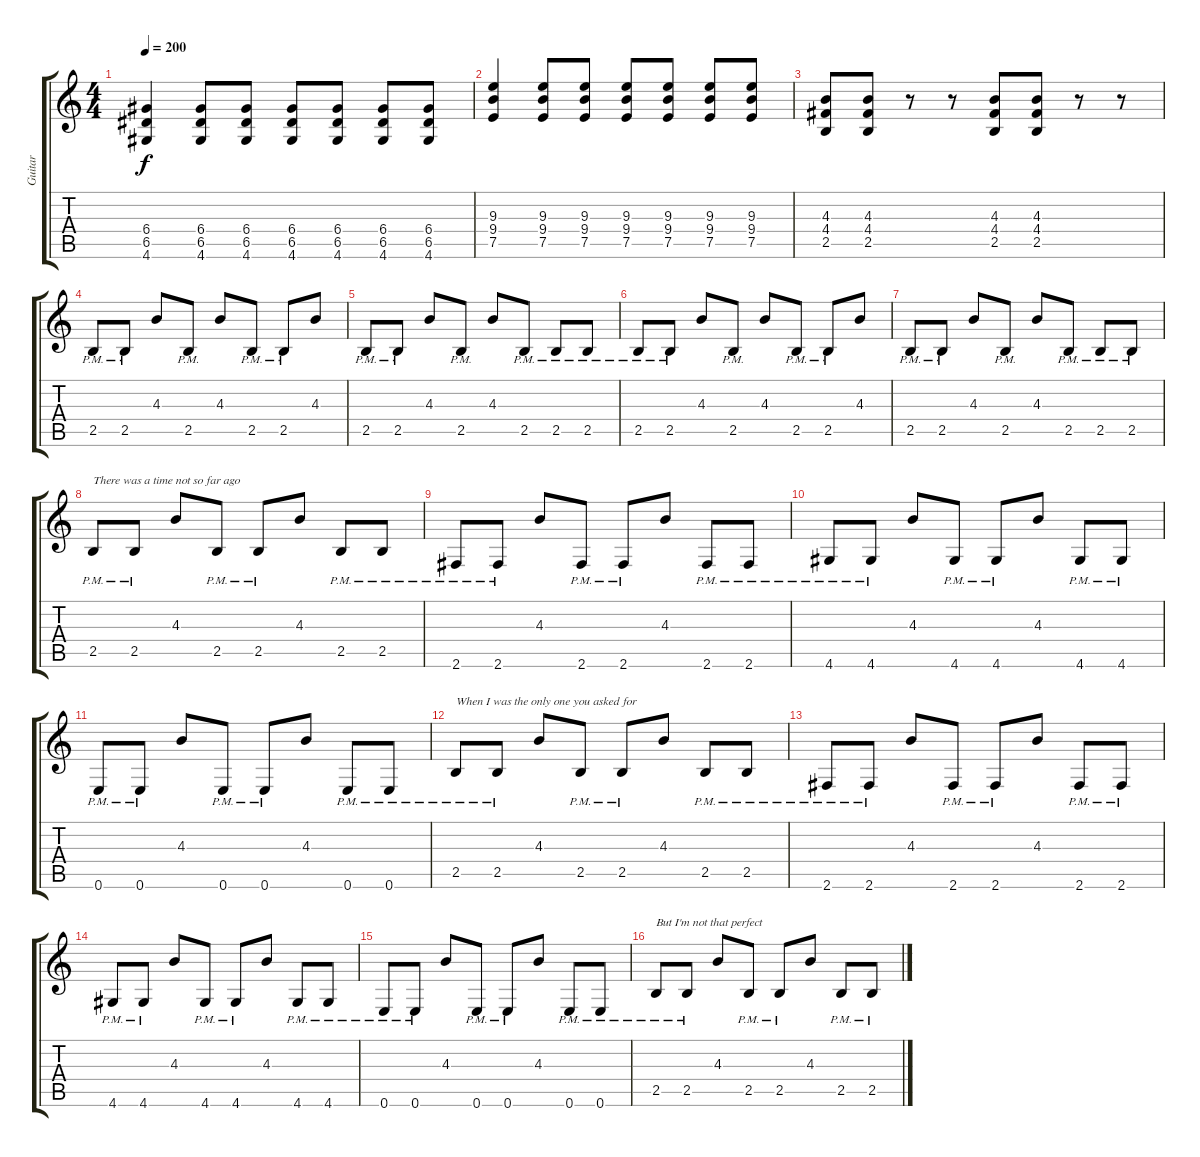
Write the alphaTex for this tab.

\track ("Guitar" "Guitar") {instrument distortionguitar}
\staff {score tabs}
\tuning (E4 B3 G3 D3 A2 E2) {hide}
\ts (4 4)
\tempo 200
\clef g2
\ks c
(6.4 6.5 4.6).4{dy f} (6.4 6.5 4.6).8 (6.4 6.5 4.6).8 (6.4 6.5 4.6).8 (6.4 6.5 4.6).8 (6.4 6.5 4.6).8 (6.4 6.5 4.6).8 |
(9.3 9.4 7.5).4 (9.3 9.4 7.5).8 (9.3 9.4 7.5).8 (9.3 9.4 7.5).8 (9.3 9.4 7.5).8 (9.3 9.4 7.5).8 (9.3 9.4 7.5).8 |
(4.3 4.4 2.5).8 (4.3 4.4 2.5).8 r.8 r.8 (4.3 4.4 2.5).8 (4.3 4.4 2.5).8 r.8 r.8 |
2.5{pm}.8 2.5{pm}.8 4.3.8 2.5{pm}.8 4.3.8 2.5{pm}.8 2.5{pm}.8 4.3.8 |
2.5{pm}.8 2.5{pm}.8 4.3.8 2.5{pm}.8 4.3.8 2.5{pm}.8 2.5{pm}.8 2.5{pm}.8 |
2.5{pm}.8 2.5{pm}.8 4.3.8 2.5{pm}.8 4.3.8 2.5{pm}.8 2.5{pm}.8 4.3.8 |
2.5{pm}.8 2.5{pm}.8 4.3.8 2.5{pm}.8 4.3.8 2.5{pm}.8 2.5{pm}.8 2.5{pm}.8 |
2.5{pm}.8{txt "There was a time not so far ago"} 2.5{pm}.8 4.3.8 2.5{pm}.8 2.5{pm}.8 4.3.8 2.5{pm}.8 2.5{pm}.8 |
2.6{pm}.8 2.6{pm}.8 4.3.8 2.6{pm}.8 2.6{pm}.8 4.3.8 2.6{pm}.8 2.6{pm}.8 |
4.6{pm}.8 4.6{pm}.8 4.3.8 4.6{pm}.8 4.6{pm}.8 4.3.8 4.6{pm}.8 4.6{pm}.8 |
0.6{pm}.8 0.6{pm}.8 4.3.8 0.6{pm}.8 0.6{pm}.8 4.3.8 0.6{pm}.8 0.6{pm}.8 |
2.5{pm}.8{txt "When I was the only one you asked for"} 2.5{pm}.8 4.3.8 2.5{pm}.8 2.5{pm}.8 4.3.8 2.5{pm}.8 2.5{pm}.8 |
2.6{pm}.8 2.6{pm}.8 4.3.8 2.6{pm}.8 2.6{pm}.8 4.3.8 2.6{pm}.8 2.6{pm}.8 |
4.6{pm}.8 4.6{pm}.8 4.3.8 4.6{pm}.8 4.6{pm}.8 4.3.8 4.6{pm}.8 4.6{pm}.8 |
0.6{pm}.8 0.6{pm}.8 4.3.8 0.6{pm}.8 0.6{pm}.8 4.3.8 0.6{pm}.8 0.6{pm}.8 |
2.5{pm}.8{txt "But I'm not that perfect"} 2.5{pm}.8 4.3.8 2.5{pm}.8 2.5{pm}.8 4.3.8 2.5{pm}.8 2.5{pm}.8
